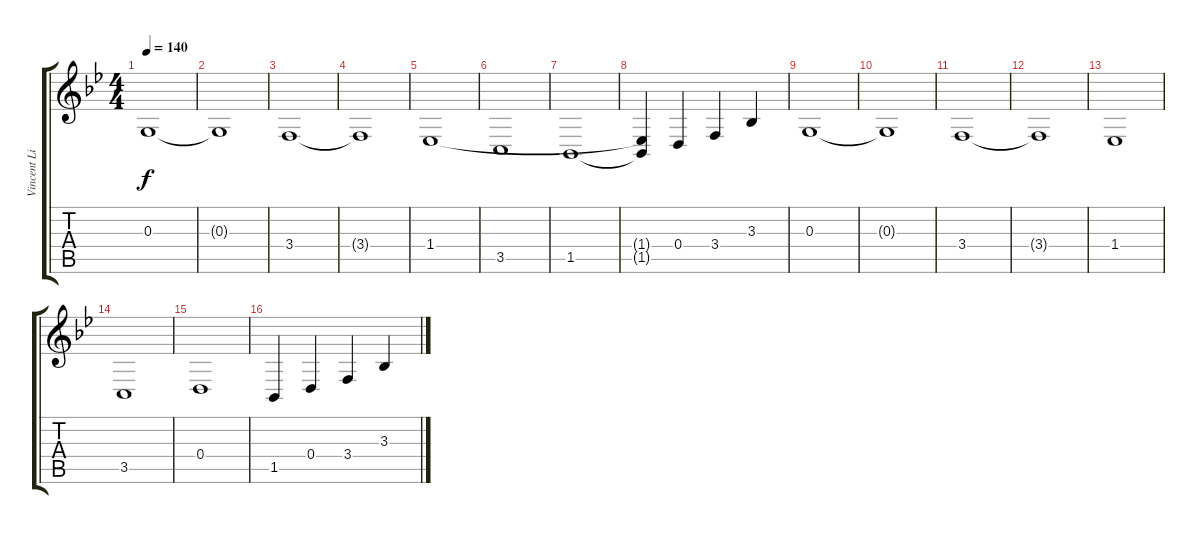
\track ("Vincent Lionti - Viola" "Vincent Li") {instrument viola}
\staff {score tabs}
\tuning (E4 B3 G3 D3 A2 E2) {hide}
\ts (4 4)
\section ("" "")
\tempo 140
\clef g2
\ks bb
0.3.1{dy f} |
0.3{t}.1 |
3.4.1 |
3.4{t}.1 |
1.4.1 |
3.5.1 |
1.5.1 |
(1.4{t} 1.5{t}).4 0.4.4 3.4.4 3.3.4 |
\section ("" "")
0.3.1 |
0.3{t}.1 |
3.4.1 |
3.4{t}.1 |
1.4.1 |
3.5.1 |
0.4.1 |
1.5.4 0.4.4 3.4.4 3.3.4
